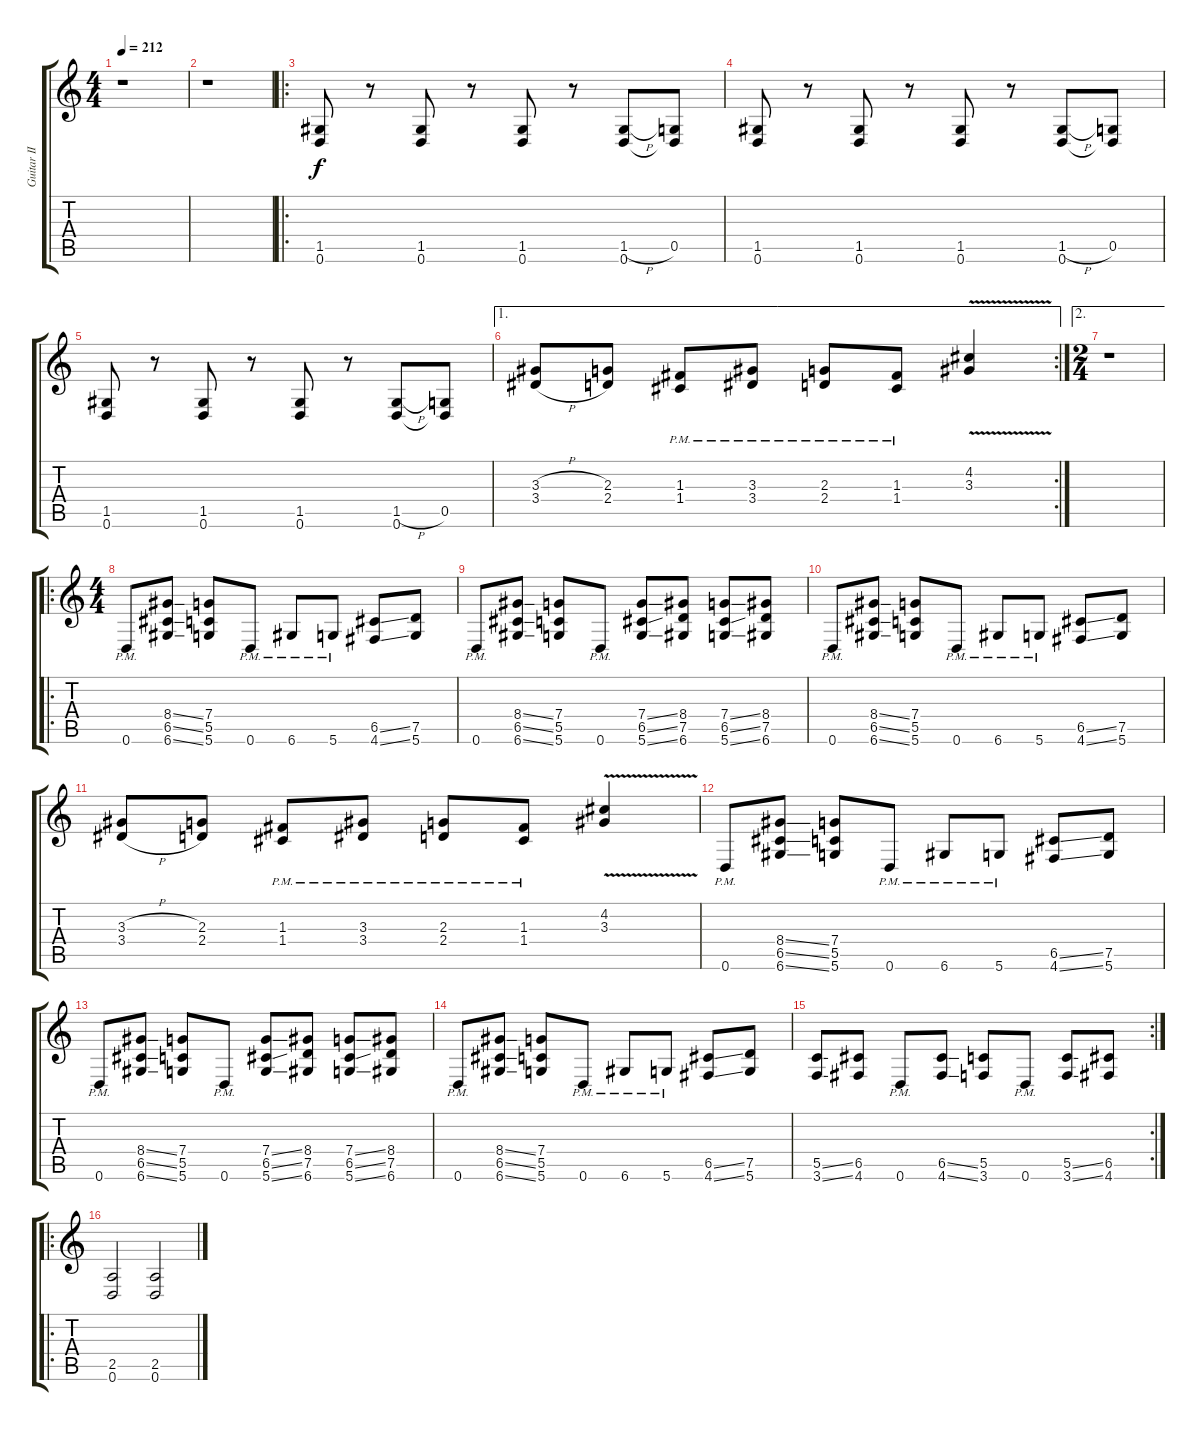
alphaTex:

\track ("Guitar II" "Guitar II") {instrument distortionguitar}
\staff {score tabs}
\tuning (D4 A3 F3 C3 G2 D2) {hide}
\ts (4 4)
\tempo 212
\clef g2
\ks c
r.1{dy f instrument distortionguitar} |
r.1 |
\ro
(1.5 0.6).8 r.8 (1.5 0.6).8 r.8 (1.5 0.6).8 r.8 (1.5{h} 0.6).8 (0.5 0.6{t}).8 |
(1.5 0.6).8 r.8 (1.5 0.6).8 r.8 (1.5 0.6).8 r.8 (1.5{h} 0.6).8 (0.5 0.6{t}).8 |
(1.5 0.6).8 r.8 (1.5 0.6).8 r.8 (1.5 0.6).8 r.8 (1.5{h} 0.6).8 (0.5 0.6{t}).8 |
\ae 1
\rc 2
(3.3{h} 3.4{h}).8 (2.3 2.4).8 (1.3{pm} 1.4{pm}).8 (3.3{pm} 3.4{pm}).8 (2.3{pm} 2.4{pm}).8 (1.3{pm} 1.4{pm}).8 (4.2 3.3{v}).4 |
\ae 2
\ts (2 4)
r.1 |
\ro
\ts (4 4)
0.6{pm}.8 (8.4{ss} 6.5{ss} 6.6{ss}).8 (7.4 5.5 5.6).8 0.6{pm}.8 6.6{pm}.8 5.6{pm}.8 (6.5{ss} 4.6{ss}).8 (7.5 5.6).8 |
0.6{pm}.8 (8.4{ss} 6.5{ss} 6.6{ss}).8 (7.4 5.5 5.6).8 0.6{pm}.8 (7.4{ss} 6.5{ss} 5.6{ss}).8 (8.4 7.5 6.6).8 (7.4{ss} 6.5{ss} 5.6{ss}).8 (8.4 7.5 6.6).8 |
0.6{pm}.8 (8.4{ss} 6.5{ss} 6.6{ss}).8 (7.4 5.5 5.6).8 0.6{pm}.8 6.6{pm}.8 5.6{pm}.8 (6.5{ss} 4.6{ss}).8 (7.5 5.6).8 |
(3.3{h} 3.4{h}).8 (2.3 2.4).8 (1.3{pm} 1.4{pm}).8 (3.3{pm} 3.4{pm}).8 (2.3{pm} 2.4{pm}).8 (1.3{pm} 1.4{pm}).8 (4.2 3.3{v}).4 |
0.6{pm}.8 (8.4{ss} 6.5{ss} 6.6{ss}).8 (7.4 5.5 5.6).8 0.6{pm}.8 6.6{pm}.8 5.6{pm}.8 (6.5{ss} 4.6{ss}).8 (7.5 5.6).8 |
0.6{pm}.8 (8.4{ss} 6.5{ss} 6.6{ss}).8 (7.4 5.5 5.6).8 0.6{pm}.8 (7.4{ss} 6.5{ss} 5.6{ss}).8 (8.4 7.5 6.6).8 (7.4{ss} 6.5{ss} 5.6{ss}).8 (8.4 7.5 6.6).8 |
0.6{pm}.8 (8.4{ss} 6.5{ss} 6.6{ss}).8 (7.4 5.5 5.6).8 0.6{pm}.8 6.6{pm}.8 5.6{pm}.8 (6.5{ss} 4.6{ss}).8 (7.5 5.6).8 |
\rc 2
(5.5{ss} 3.6{ss}).8 (6.5 4.6).8 0.6{pm}.8 (6.5{ss} 4.6{ss}).8 (5.5 3.6).8 0.6{pm}.8 (5.5{ss} 3.6{ss}).8 (6.5 4.6).8 |
\ro
(2.5 0.6).2 (2.5 0.6).2
